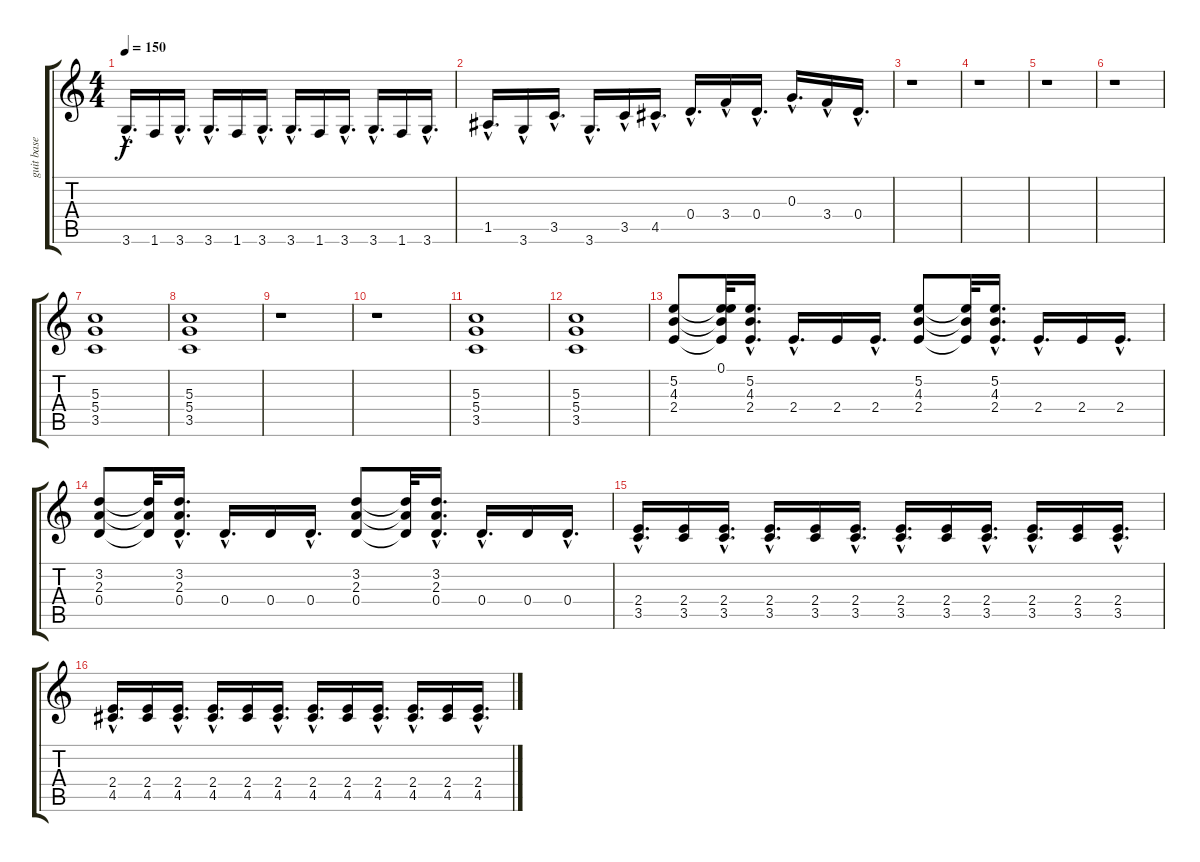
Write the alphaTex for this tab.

\track ("guit base" "guit base") {instrument distortionguitar}
\staff {score tabs}
\tuning (E4 B3 G3 D3 A2 E2) {hide}
\ts (4 4)
\tempo 150
\clef g2
\ks c
3.6{hac}.16{d dy f} 1.6.16 3.6{hac}.16{d} 3.6{hac}.16{d} 1.6.16 3.6{hac}.16{d} 3.6{hac}.16{d} 1.6.16 3.6{hac}.16{d} 3.6{hac}.16{d} 1.6.16 3.6{hac}.16{d} |
1.5{hac}.16{d} 3.6{hac}.16 3.5{hac}.16{d} 3.6{hac}.16{d} 3.5{hac}.16 4.5{hac}.16{d} 0.4{hac}.16{d} 3.4{hac}.16 0.4{hac}.16{d} 0.3{hac}.16{d} 3.4{hac}.16 0.4{hac}.16{d} |
r.1 |
r.1 |
r.1 |
r.1 |
(5.3 5.4 3.5).1 |
(5.3 5.4 3.5).1 |
r.1 |
r.1 |
(5.3 5.4 3.5).1 |
(5.3 5.4 3.5).1 |
(5.2 4.3 2.4).8 (0.1 5.2{t} 4.3{t} 2.4{t}).32 (5.2{hac} 4.3{hac} 2.4{hac}).16{d} 2.4{hac}.16{d} 2.4.16 2.4{hac}.16{d} (5.2 4.3 2.4).8 (5.2{t} 4.3{t} 2.4{t}).32 (5.2{hac} 4.3{hac} 2.4{hac}).16{d} 2.4{hac}.16{d} 2.4.16 2.4{hac}.16{d} |
(3.2 2.3 0.4).8 (3.2{t} 2.3{t} 0.4{t}).32 (3.2{hac} 2.3{hac} 0.4{hac}).16{d} 0.4{hac}.16{d} 0.4.16 0.4{hac}.16{d} (3.2 2.3 0.4).8 (3.2{t} 2.3{t} 0.4{t}).32 (3.2{hac} 2.3{hac} 0.4{hac}).16{d} 0.4{hac}.16{d} 0.4.16 0.4{hac}.16{d} |
(2.4{hac} 3.5{hac}).16{d} (2.4 3.5).16 (2.4{hac} 3.5{hac}).16{d} (2.4{hac} 3.5{hac}).16{d} (2.4 3.5).16 (2.4{hac} 3.5{hac}).16{d} (2.4{hac} 3.5{hac}).16{d} (2.4 3.5).16 (2.4{hac} 3.5{hac}).16{d} (2.4{hac} 3.5{hac}).16{d} (2.4 3.5).16 (2.4{hac} 3.5{hac}).16{d} |
(2.4{hac} 4.5{hac}).16{d} (2.4 4.5).16 (2.4{hac} 4.5{hac}).16{d} (2.4{hac} 4.5{hac}).16{d} (2.4 4.5).16 (2.4{hac} 4.5{hac}).16{d} (2.4{hac} 4.5{hac}).16{d} (2.4 4.5).16 (2.4{hac} 4.5{hac}).16{d} (2.4{hac} 4.5{hac}).16{d} (2.4 4.5).16 (2.4{hac} 4.5{hac}).16{d}
